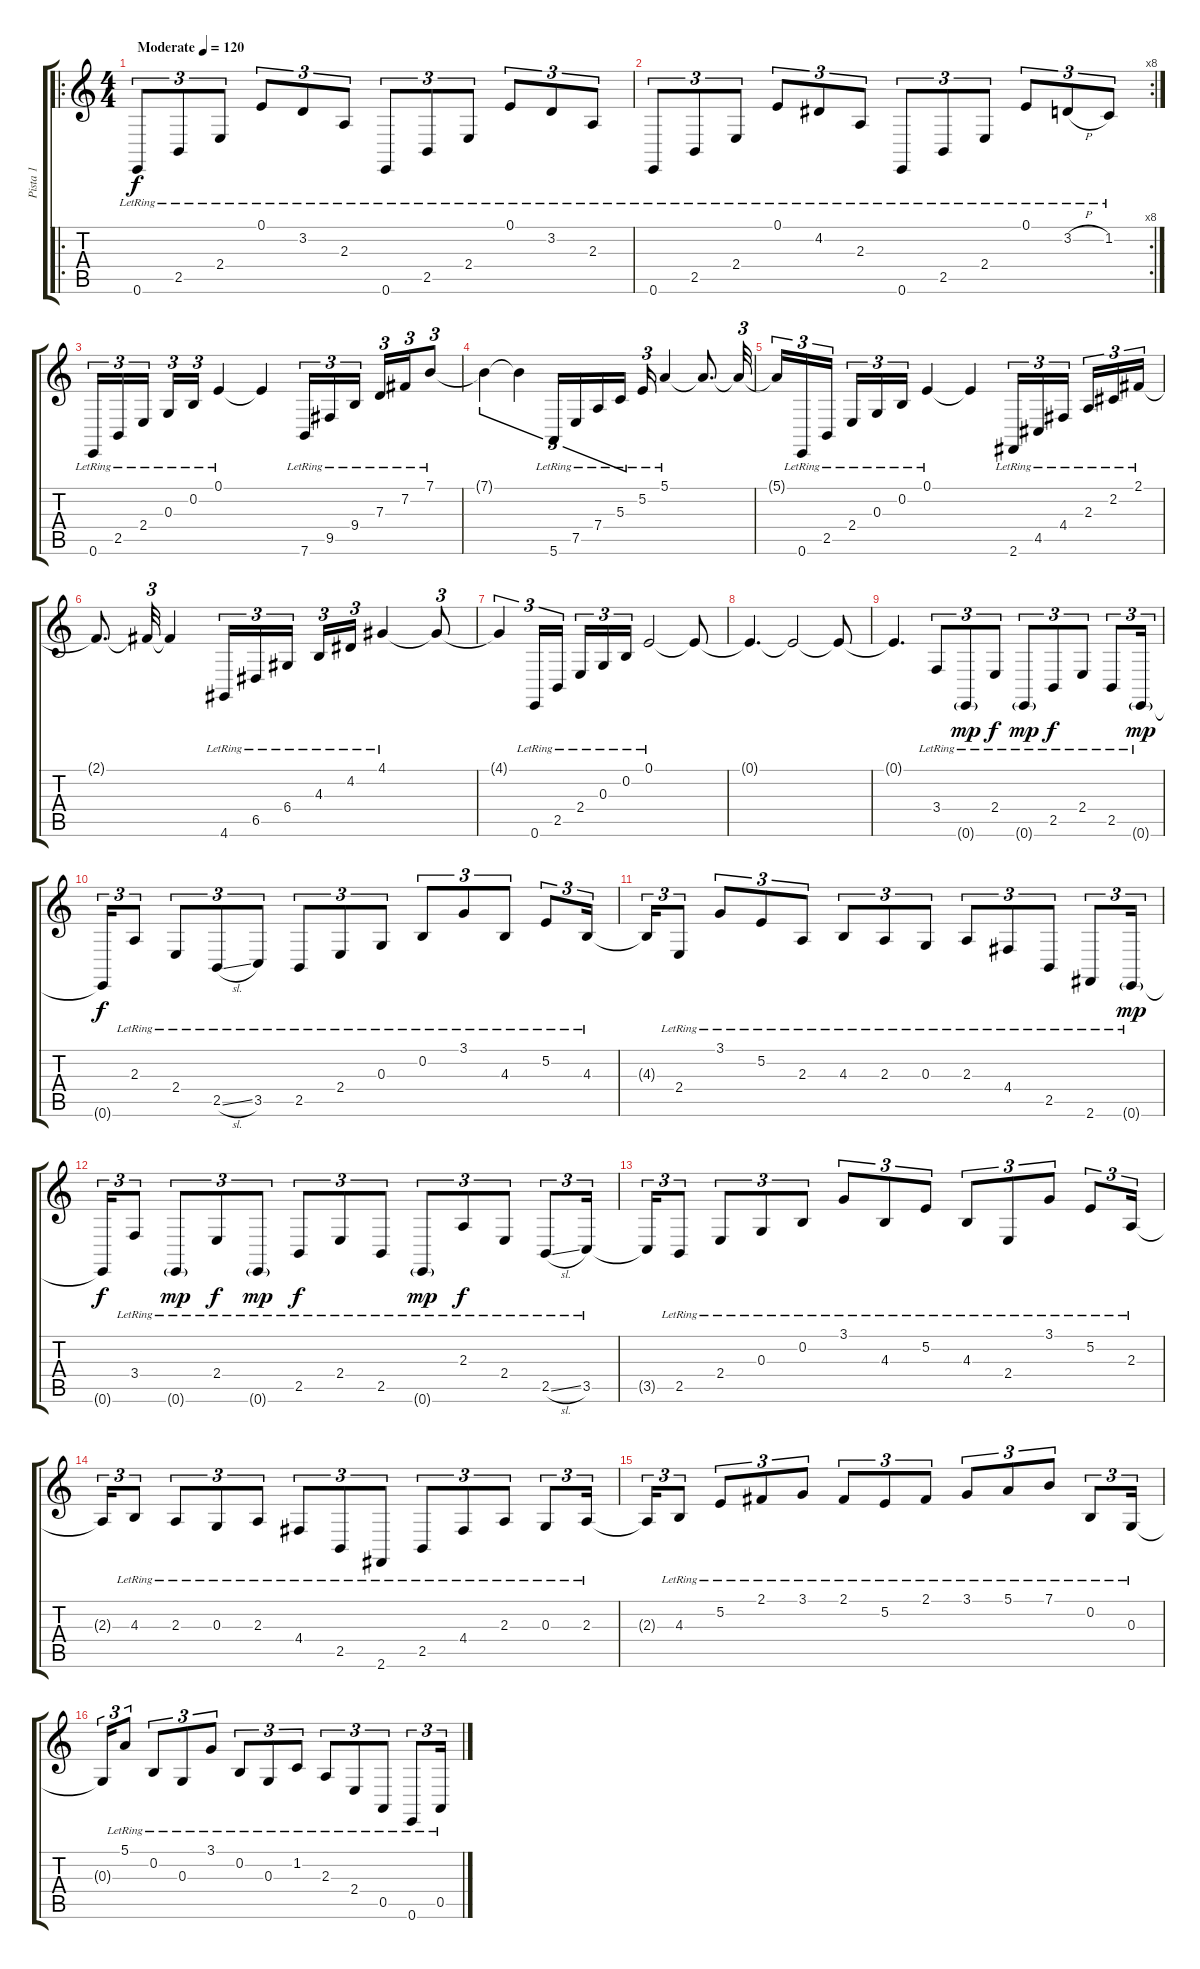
\track ("Pista 1" "Pista 1") {instrument acousticgrandpiano}
\staff {score tabs}
\tuning (E4 B3 G3 D3 A2 E2) {hide}
\ro
\ts (4 4)
\tempo (120 "Moderate")
\clef g2
\ks c
0.6{lr}.8{tu (3 2) dy f instrument acousticgrandpiano} 2.5{lr}.8{tu (3 2)} 2.4{lr}.8{tu (3 2)} 0.1{lr}.8{tu (3 2)} 3.2{lr}.8{tu (3 2)} 2.3{lr}.8{tu (3 2)} 0.6{lr}.8{tu (3 2)} 2.5{lr}.8{tu (3 2)} 2.4{lr}.8{tu (3 2)} 0.1{lr}.8{tu (3 2)} 3.2{lr}.8{tu (3 2)} 2.3{lr}.8{tu (3 2)} |
\rc 8
0.6{lr}.8{tu (3 2)} 2.5{lr}.8{tu (3 2)} 2.4{lr}.8{tu (3 2)} 0.1{lr}.8{tu (3 2)} 4.2{lr}.8{tu (3 2)} 2.3{lr}.8{tu (3 2)} 0.6{lr}.8{tu (3 2)} 2.5{lr}.8{tu (3 2)} 2.4{lr}.8{tu (3 2)} 0.1{lr}.8{tu (3 2)} 3.2{h lr}.8{tu (3 2)} 1.2{lr}.8{tu (3 2)} |
0.6{lr}.16{tu (3 2)} 2.5{lr}.16{tu (3 2)} 2.4{lr}.16{tu (3 2) beam splitsecondary} 0.3{lr}.16{tu (3 2)} 0.2{lr}.16{tu (3 2)} 0.1{lr}.4 0.1{t}.4 7.6{lr}.16{tu (3 2)} 9.5{lr}.16{tu (3 2)} 9.4{lr}.16{tu (3 2) beam splitsecondary} 7.3{lr}.16{tu (3 2)} 7.2{lr}.16{tu (3 2)} 7.1{lr}.8{tu (3 2)} |
7.1{t}.4{tu (3 2)} 7.1{t}.4{tu (3 2)} 5.6{lr}.16{tu (3 2)} 7.5{lr}.16{tu (3 2)} 7.4{lr}.16{tu (3 2)} 5.3{lr}.16{tu (3 2)} 5.2{lr}.16{tu (3 2)} 5.1{lr}.4 5.1{t}.8{d} 5.1{t}.32{tu (3 2)} |
5.1{t}.16{tu (3 2)} 0.6{lr}.16{tu (3 2)} 2.5{lr}.16{tu (3 2) beam splitsecondary} 2.4{lr}.16{tu (3 2)} 0.3{lr}.16{tu (3 2)} 0.2{lr}.16{tu (3 2)} 0.1{lr}.4 0.1{t}.4 2.6{lr}.16{tu (3 2)} 4.5{lr}.16{tu (3 2)} 4.4{lr}.16{tu (3 2) beam splitsecondary} 2.3{lr}.16{tu (3 2)} 2.2{lr}.16{tu (3 2)} 2.1{lr}.16{tu (3 2)} |
2.1{t}.8{d} 2.1{t}.32{tu (3 2)} 2.1{t}.4 4.6{lr}.16{tu (3 2)} 6.5{lr}.16{tu (3 2)} 6.4{lr}.16{tu (3 2) beam splitsecondary} 4.3{lr}.16{tu (3 2)} 4.2{lr}.16{tu (3 2)} 4.1{lr}.4 4.1{t}.8{tu (3 2)} |
4.1{t}.4{tu (3 2)} 0.6{lr}.16{tu (3 2)} 2.5{lr}.16{tu (3 2)} 2.4{lr}.16{tu (3 2)} 0.3{lr}.16{tu (3 2)} 0.2{lr}.16{tu (3 2)} 0.1{lr}.2 0.1{t}.8 |
0.1{t}.4{d} 0.1{t}.2 0.1{t}.8 |
0.1{t}.4{d} 3.4{lr}.8{tu (3 2)} 0.6{g lr}.8{tu (3 2) dy mp} 2.4{lr}.8{tu (3 2) dy f} 0.6{g lr}.8{tu (3 2) dy mp} 2.5{lr}.8{tu (3 2) dy f} 2.4{lr}.8{tu (3 2)} 2.5{lr}.8{tu (3 2)} 0.6{g lr}.16{tu (3 2) dy mp} |
0.6{t}.16{tu (3 2) dy f} 2.3{lr}.8{tu (3 2)} 2.4{lr}.8{tu (3 2)} 2.5{sl lr}.8{tu (3 2)} 3.5{lr}.8{tu (3 2)} 2.5{lr}.8{tu (3 2)} 2.4{lr}.8{tu (3 2)} 0.3{lr}.8{tu (3 2)} 0.2{lr}.8{tu (3 2)} 3.1{lr}.8{tu (3 2)} 4.3{lr}.8{tu (3 2)} 5.2{lr}.8{tu (3 2)} 4.3{lr}.16{tu (3 2)} |
4.3{t}.16{tu (3 2)} 2.4{lr}.8{tu (3 2)} 3.1{lr}.8{tu (3 2)} 5.2{lr}.8{tu (3 2)} 2.3{lr}.8{tu (3 2)} 4.3{lr}.8{tu (3 2)} 2.3{lr}.8{tu (3 2)} 0.3{lr}.8{tu (3 2)} 2.3{lr}.8{tu (3 2)} 4.4{lr}.8{tu (3 2)} 2.5{lr}.8{tu (3 2)} 2.6{lr}.8{tu (3 2)} 0.6{g lr}.16{tu (3 2) dy mp} |
0.6{t}.16{tu (3 2) dy f} 3.4{lr}.8{tu (3 2)} 0.6{g lr}.8{tu (3 2) dy mp} 2.4{lr}.8{tu (3 2) dy f} 0.6{g lr}.8{tu (3 2) dy mp} 2.5{lr}.8{tu (3 2) dy f} 2.4{lr}.8{tu (3 2)} 2.5{lr}.8{tu (3 2)} 0.6{g lr}.8{tu (3 2) dy mp} 2.3{lr}.8{tu (3 2) dy f} 2.4{lr}.8{tu (3 2)} 2.5{sl lr}.8{tu (3 2)} 3.5{lr}.16{tu (3 2)} |
3.5{t}.16{tu (3 2)} 2.5{lr}.8{tu (3 2)} 2.4{lr}.8{tu (3 2)} 0.3{lr}.8{tu (3 2)} 0.2{lr}.8{tu (3 2)} 3.1{lr}.8{tu (3 2)} 4.3{lr}.8{tu (3 2)} 5.2{lr}.8{tu (3 2)} 4.3{lr}.8{tu (3 2)} 2.4{lr}.8{tu (3 2)} 3.1{lr}.8{tu (3 2)} 5.2{lr}.8{tu (3 2)} 2.3{lr}.16{tu (3 2)} |
2.3{t}.16{tu (3 2)} 4.3{lr}.8{tu (3 2)} 2.3{lr}.8{tu (3 2)} 0.3{lr}.8{tu (3 2)} 2.3{lr}.8{tu (3 2)} 4.4{lr}.8{tu (3 2)} 2.5{lr}.8{tu (3 2)} 2.6{lr}.8{tu (3 2)} 2.5{lr}.8{tu (3 2)} 4.4{lr}.8{tu (3 2)} 2.3{lr}.8{tu (3 2)} 0.3{lr}.8{tu (3 2)} 2.3{lr}.16{tu (3 2)} |
2.3{t}.16{tu (3 2)} 4.3{lr}.8{tu (3 2)} 5.2{lr}.8{tu (3 2)} 2.1{lr}.8{tu (3 2)} 3.1{lr}.8{tu (3 2)} 2.1{lr}.8{tu (3 2)} 5.2{lr}.8{tu (3 2)} 2.1{lr}.8{tu (3 2)} 3.1{lr}.8{tu (3 2)} 5.1{lr}.8{tu (3 2)} 7.1{lr}.8{tu (3 2)} 0.2{lr}.8{tu (3 2)} 0.3{lr}.16{tu (3 2)} |
0.3{t}.16{tu (3 2)} 5.1{lr}.8{tu (3 2)} 0.2{lr}.8{tu (3 2)} 0.3{lr}.8{tu (3 2)} 3.1{lr}.8{tu (3 2)} 0.2{lr}.8{tu (3 2)} 0.3{lr}.8{tu (3 2)} 1.2{lr}.8{tu (3 2)} 2.3{lr}.8{tu (3 2)} 2.4{lr}.8{tu (3 2)} 0.5{lr}.8{tu (3 2)} 0.6{lr}.8{tu (3 2)} 0.5{lr}.16{tu (3 2)}
